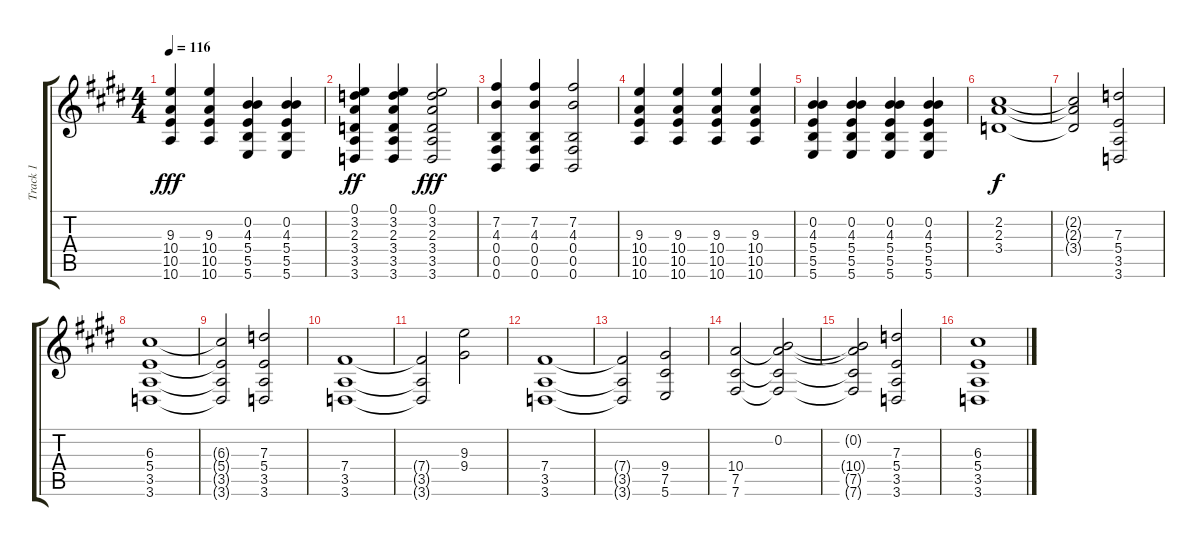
\track ("Track 1" "Track 1") {instrument electricguitarclean}
\staff {score tabs}
\tuning (E4 B3 G3 B2 Gb2 B1) {hide}
\ts (4 4)
\tempo 116
\clef g2
\ks c#minor
(9.3 10.4 10.5 10.6).4{dy fff} (9.3 10.4 10.5 10.6).4 (0.2 4.3 5.4 5.5 5.6).4 (0.2 4.3 5.4 5.5 5.6).4 |
(0.1 3.2 2.3 3.4 3.5 3.6).4{dy ff} (0.1 3.2 2.3 3.4 3.5 3.6).4 (0.1 3.2 2.3 3.4 3.5 3.6).2{dy fff} |
(7.2 4.3 0.4 0.5 0.6).4 (7.2 4.3 0.4 0.5 0.6).4 (7.2 4.3 0.4 0.5 0.6).2 |
(9.3 10.4 10.5 10.6).4 (9.3 10.4 10.5 10.6).4 (9.3 10.4 10.5 10.6).4 (9.3 10.4 10.5 10.6).4 |
(0.2 4.3 5.4 5.5 5.6).4 (0.2 4.3 5.4 5.5 5.6).4 (0.2 4.3 5.4 5.5 5.6).4 (0.2 4.3 5.4 5.5 5.6).4 |
(2.2 2.3 3.4).1{dy f} |
(2.2{t} 2.3{t} 3.4{t}).2 (7.3 5.4 3.5 3.6).2 |
(6.3 5.4 3.5 3.6).1 |
(6.3{t} 5.4{t} 3.5{t} 3.6{t}).2 (7.3 5.4 3.5 3.6).2 |
(7.4 3.5 3.6).1 |
(7.4{t} 3.5{t} 3.6{t}).2 (9.3 9.4).2 |
(7.4 3.5 3.6).1 |
(7.4{t} 3.5{t} 3.6{t}).2 (9.4 7.5 5.6).2 |
(10.4 7.5 7.6).2 (0.2 10.4{t} 7.5{t} 7.6{t}).2 |
(0.2{t} 10.4{t} 7.5{t} 7.6{t}).2 (7.3 5.4 3.5 3.6).2 |
(6.3 5.4 3.5 3.6).1
